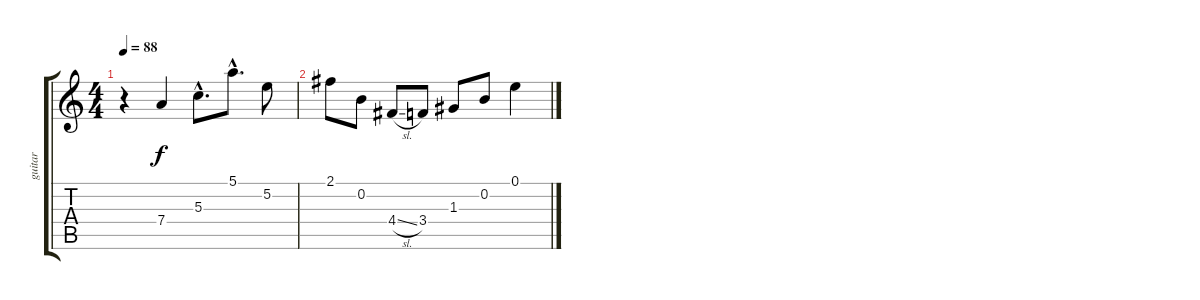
\track ("guitar" "guitar") {instrument overdrivenguitar}
\staff {score tabs}
\tuning (E4 B3 G3 D3 A2 E2) {hide}
\ts (4 4)
\tempo 88
\clef g2
\ks c
r.4{dy f} 7.4.4 5.3{hac}.8{d} 5.1{hac}.8{d} 5.2.8 |
2.1.8 0.2.8 4.4{sl}.8 3.4.8 1.3.8 0.2.8 0.1.4
